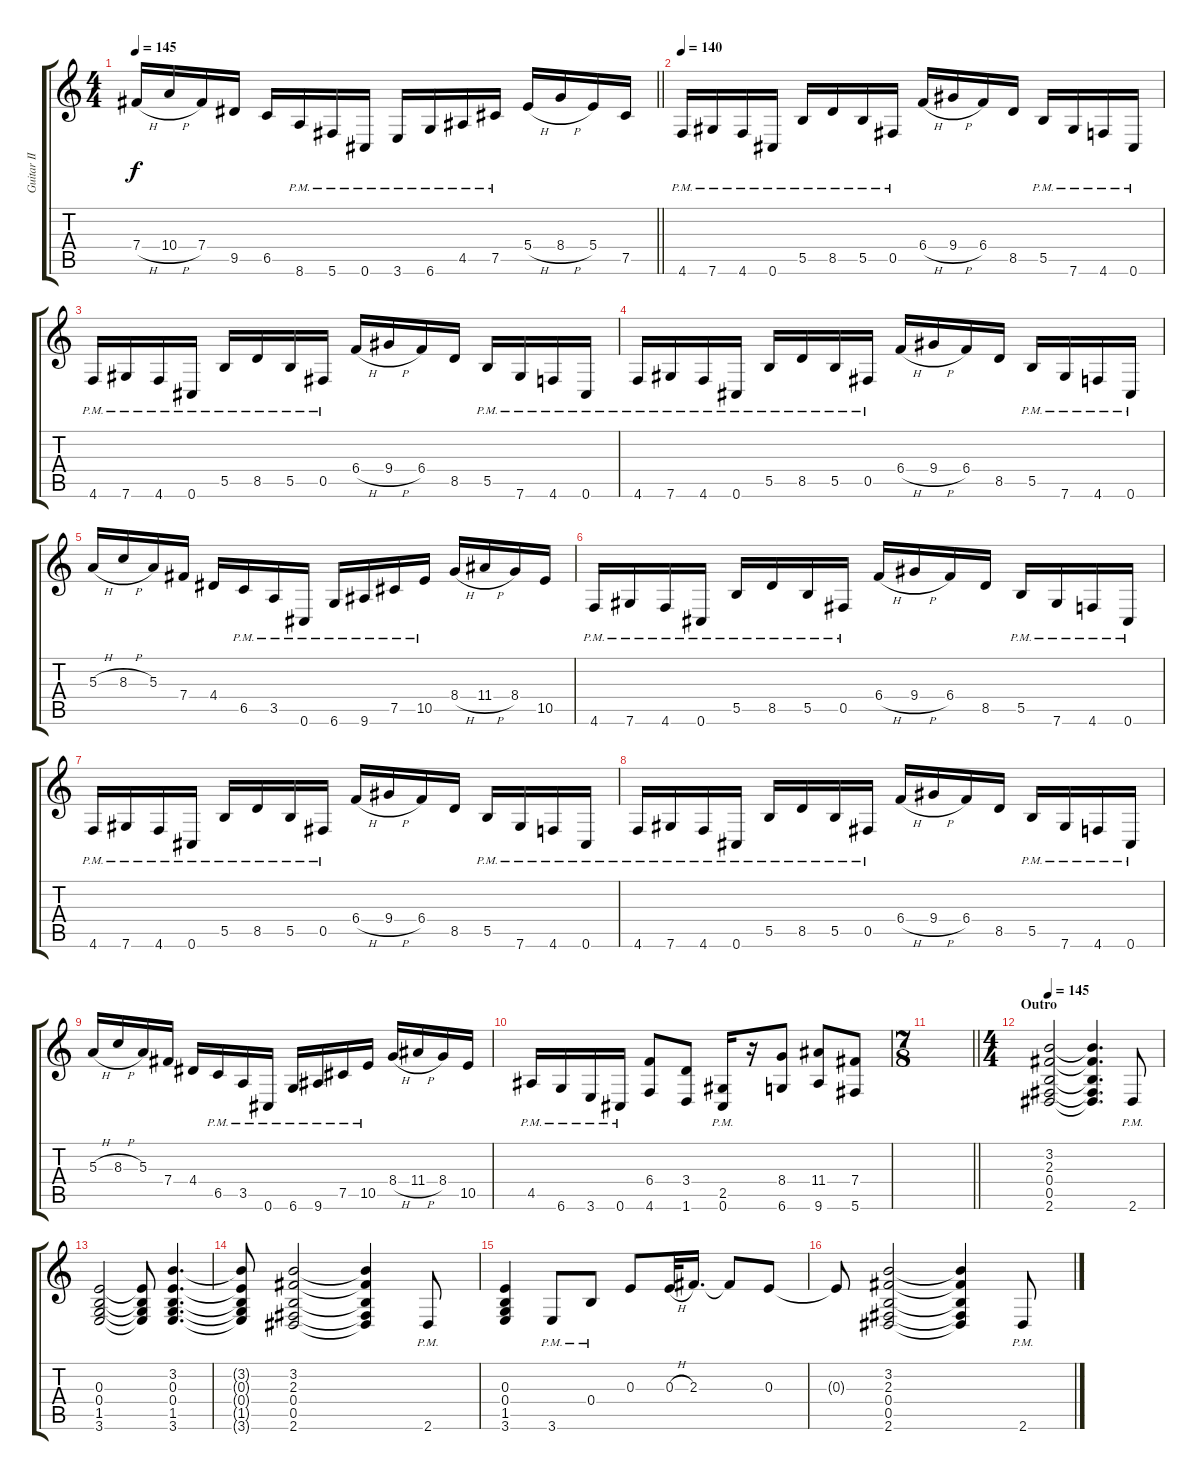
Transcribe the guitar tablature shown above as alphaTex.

\track ("Guitar II" "Guitar II") {instrument distortionguitar}
\staff {score tabs}
\tuning (Db4 Ab3 E3 B2 Gb2 Db2) {hide}
\ts (4 4)
\tempo 145
\clef g2
\barLineRight lightlight
\ks c
7.4{h}.16{dy f} 10.4{h}.16 7.4.16 9.5.16 6.5.16 8.6{pm}.16 5.6{pm}.16 0.6{pm}.16 3.6{pm}.16 6.6{pm}.16 4.5{pm}.16 7.5{pm}.16 5.4{h}.16 8.4{h}.16 5.4.16 7.5.16 |
\tempo 140
4.6{pm}.16 7.6{pm}.16 4.6{pm}.16 0.6{pm}.16 5.5{pm}.16 8.5{pm}.16 5.5{pm}.16 0.5{pm}.16 6.4{h}.16 9.4{h}.16 6.4.16 8.5.16 5.5{pm}.16 7.6{pm}.16 4.6{pm}.16 0.6{pm}.16 |
4.6{pm}.16 7.6{pm}.16 4.6{pm}.16 0.6{pm}.16 5.5{pm}.16 8.5{pm}.16 5.5{pm}.16 0.5{pm}.16 6.4{h}.16 9.4{h}.16 6.4.16 8.5.16 5.5{pm}.16 7.6{pm}.16 4.6{pm}.16 0.6{pm}.16 |
4.6{pm}.16 7.6{pm}.16 4.6{pm}.16 0.6{pm}.16 5.5{pm}.16 8.5{pm}.16 5.5{pm}.16 0.5{pm}.16 6.4{h}.16 9.4{h}.16 6.4.16 8.5.16 5.5{pm}.16 7.6{pm}.16 4.6{pm}.16 0.6{pm}.16 |
5.3{h}.16 8.3{h}.16 5.3.16 7.4.16 4.4.16 6.5{pm}.16 3.5{pm}.16 0.6{pm}.16 6.6{pm}.16 9.6{pm}.16 7.5{pm}.16 10.5{pm}.16 8.4{h}.16 11.4{h}.16 8.4.16 10.5.16 |
4.6{pm}.16 7.6{pm}.16 4.6{pm}.16 0.6{pm}.16 5.5{pm}.16 8.5{pm}.16 5.5{pm}.16 0.5{pm}.16 6.4{h}.16 9.4{h}.16 6.4.16 8.5.16 5.5{pm}.16 7.6{pm}.16 4.6{pm}.16 0.6{pm}.16 |
4.6{pm}.16 7.6{pm}.16 4.6{pm}.16 0.6{pm}.16 5.5{pm}.16 8.5{pm}.16 5.5{pm}.16 0.5{pm}.16 6.4{h}.16 9.4{h}.16 6.4.16 8.5.16 5.5{pm}.16 7.6{pm}.16 4.6{pm}.16 0.6{pm}.16 |
4.6{pm}.16 7.6{pm}.16 4.6{pm}.16 0.6{pm}.16 5.5{pm}.16 8.5{pm}.16 5.5{pm}.16 0.5{pm}.16 6.4{h}.16 9.4{h}.16 6.4.16 8.5.16 5.5{pm}.16 7.6{pm}.16 4.6{pm}.16 0.6{pm}.16 |
5.3{h}.16 8.3{h}.16 5.3.16 7.4.16 4.4.16 6.5{pm}.16 3.5{pm}.16 0.6{pm}.16 6.6{pm}.16 9.6{pm}.16 7.5{pm}.16 10.5{pm}.16 8.4{h}.16 11.4{h}.16 8.4.16 10.5.16 |
4.5{pm}.16 6.6{pm}.16 3.6{pm}.16 0.6{pm}.16 (6.4 4.6).8 (3.4 1.6).8 (2.5{pm} 0.6{pm}).16 r.16 (8.4 6.6).8 (11.4 9.6).8 (7.4 5.6).8 |
\ts (7 8)
\barLineRight lightlight
|
\ts (4 4)
\section ("" "Outro")
\tempo 145
(3.2 2.3 0.4 0.5 2.6).2{volume 12} (3.2{t} 2.3{t} 0.4{t} 0.5{t} 2.6{t}).4{d} 2.6{pm}.8 |
(0.3 0.4 1.5 3.6).2 (0.3{t} 0.4{t} 1.5{t} 3.6{t}).8 (3.2 0.3 0.4 1.5 3.6).4{d} |
(3.2{t} 0.3{t} 0.4{t} 1.5{t} 3.6{t}).8 (3.2 2.3 0.4 0.5 2.6).2 (3.2{t} 2.3{t} 0.4{t} 0.5{t} 2.6{t}).4 2.6{pm}.8 |
(0.3 0.4 1.5 3.6).4 3.6{pm}.8 0.4{pm}.8 0.3.8 0.3{h}.32 2.3.16{d} 2.3{t}.8 0.3.8 |
0.3{t}.8 (3.2 2.3 0.4 0.5 2.6).2 (3.2{t} 2.3{t} 0.4{t} 0.5{t} 2.6{t}).4 2.6{pm}.8
